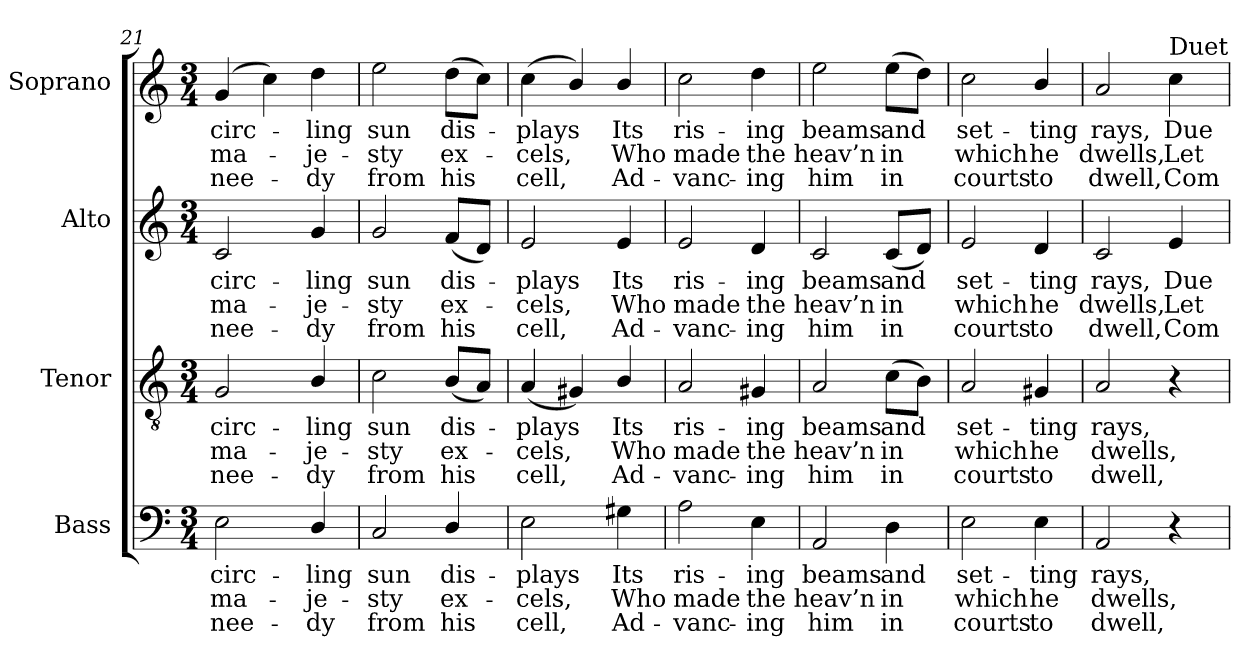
**kern	**text	**text	**text	**kern	**text	**text	**text	**kern	**text	**text	**text	**kern	**text	**text	**text
*part4	*part4	*part4	*part4	*part3	*part3	*part3	*part3	*part2	*part2	*part2	*part2	*part1	*part1	*part1	*part1
*staff4	*staff4	*staff4	*staff4	*staff3	*staff3	*staff3	*staff3	*staff2	*staff2	*staff2	*staff2	*staff1	*staff1	*staff1	*staff1
*I"Bass	*	*	*	*I"Tenor	*	*	*	*I"Alto	*	*	*	*I"Soprano	*	*	*
*I'B.	*	*	*	*I'T.	*	*	*	*I'A.	*	*	*	*I'S.	*	*	*
*clefF4	*	*	*	*clefGv2	*	*	*	*clefG2	*	*	*	*clefG2	*	*	*
*	*	*	*	*ITrd7c12	*	*	*	*	*	*	*	*	*	*	*
*k[]	*	*	*	*k[]	*	*	*	*k[]	*	*	*	*k[]	*	*	*
*C:	*	*	*	*C:	*	*	*	*C:	*	*	*	*C:	*	*	*
*M3/4	*	*	*	*M3/4	*	*	*	*M3/4	*	*	*	*M3/4	*	*	*
=21	=21	=21	=21	=21	=21	=21	=21	=21	=21	=21	=21	=21	=21	=21	=21
!	!LO:LY:b:color=#000000	!LO:LY:b:color=#000000	!LO:LY:b:color=#000000	!	!	!	!	!	!	!	!	!	!	!	!
!	!	!	!	!	!LO:LY:b:color=#000000	!LO:LY:b:color=#000000	!LO:LY:b:color=#000000	!	!	!	!	!	!	!	!
!	!	!	!	!	!	!	!	!	!LO:LY:b:color=#000000	!LO:LY:b:color=#000000	!LO:LY:b:color=#000000	!	!	!	!
!	!	!	!	!	!	!	!	!	!	!	!	!	!LO:LY:b:color=#000000	!LO:LY:b:color=#000000	!LO:LY:b:color=#000000
2Ei\	circ-	ma-	nee-	2GGi/	circ-	ma-	nee-	2ci/	circ-	ma-	nee-	(4gi/	circ-	ma-	nee-
.	.	.	.	.	.	.	.	.	.	.	.	4cci\)	.	.	.
!	!LO:LY:b:color=#000000	!LO:LY:b:color=#000000	!LO:LY:b:color=#000000	!	!	!	!	!	!	!	!	!	!	!	!
!	!	!	!	!	!LO:LY:b:color=#000000	!LO:LY:b:color=#000000	!LO:LY:b:color=#000000	!	!	!	!	!	!	!	!
!	!	!	!	!	!	!	!	!	!LO:LY:b:color=#000000	!LO:LY:b:color=#000000	!LO:LY:b:color=#000000	!	!	!	!
!	!	!	!	!	!	!	!	!	!	!	!	!	!LO:LY:b:color=#000000	!LO:LY:b:color=#000000	!LO:LY:b:color=#000000
4Di/	-ling	-je-	-dy	4BBi/	-ling	-je-	-dy	4gi/	-ling	-je-	-dy	4ddi\	-ling	-je-	-dy
=22	=22	=22	=22	=22	=22	=22	=22	=22	=22	=22	=22	=22	=22	=22	=22
!	!LO:LY:b:color=#000000	!LO:LY:b:color=#000000	!LO:LY:b:color=#000000	!	!	!	!	!	!	!	!	!	!	!	!
!	!	!	!	!	!LO:LY:b:color=#000000	!LO:LY:b:color=#000000	!LO:LY:b:color=#000000	!	!	!	!	!	!	!	!
!	!	!	!	!	!	!	!	!	!LO:LY:b:color=#000000	!LO:LY:b:color=#000000	!LO:LY:b:color=#000000	!	!	!	!
!	!	!	!	!	!	!	!	!	!	!	!	!	!LO:LY:b:color=#000000	!LO:LY:b:color=#000000	!LO:LY:b:color=#000000
2Ci/	sun	-sty	from	2Ci\	sun	-sty	from	2gi/	sun	-sty	from	2eei\	sun	-sty	from
!	!LO:LY:b:color=#000000	!LO:LY:b:color=#000000	!LO:LY:b:color=#000000	!	!	!	!	!	!	!	!	!	!	!	!
!	!	!	!	!	!LO:LY:b:color=#000000	!LO:LY:b:color=#000000	!LO:LY:b:color=#000000	!	!	!	!	!	!	!	!
!	!	!	!	!	!	!	!	!	!LO:LY:b:color=#000000	!LO:LY:b:color=#000000	!LO:LY:b:color=#000000	!	!	!	!
!	!	!	!	!	!	!	!	!	!	!	!	!	!LO:LY:b:color=#000000	!LO:LY:b:color=#000000	!LO:LY:b:color=#000000
4Di/	dis-	ex-	his	(8BBi/L	dis-	ex-	his	(8fi/L	dis-	ex-	his	(8ddi\L	dis-	ex-	his
.	.	.	.	8AAi/J)	.	.	.	8di/J)	.	.	.	8cci\J)	.	.	.
=23	=23	=23	=23	=23	=23	=23	=23	=23	=23	=23	=23	=23	=23	=23	=23
!	!LO:LY:b:color=#000000	!LO:LY:b:color=#000000	!LO:LY:b:color=#000000	!	!	!	!	!	!	!	!	!	!	!	!
!	!	!	!	!	!LO:LY:b:color=#000000	!LO:LY:b:color=#000000	!LO:LY:b:color=#000000	!	!	!	!	!	!	!	!
!	!	!	!	!	!	!	!	!	!LO:LY:b:color=#000000	!LO:LY:b:color=#000000	!LO:LY:b:color=#000000	!	!	!	!
!	!	!	!	!	!	!	!	!	!	!	!	!	!LO:LY:b:color=#000000	!LO:LY:b:color=#000000	!LO:LY:b:color=#000000
2Ei\	-plays	-cels,	cell,	(4AAi/	-plays	-cels,	cell,	2ei/	-plays	-cels,	cell,	(4cci\	-plays	-cels,	cell,
.	.	.	.	4GG#Xi/)	.	.	.	.	.	.	.	4bi/)	.	.	.
!	!LO:LY:b:color=#000000	!LO:LY:b:color=#000000	!LO:LY:b:color=#000000	!	!	!	!	!	!	!	!	!	!	!	!
!	!	!	!	!	!LO:LY:b:color=#000000	!LO:LY:b:color=#000000	!LO:LY:b:color=#000000	!	!	!	!	!	!	!	!
!	!	!	!	!	!	!	!	!	!LO:LY:b:color=#000000	!LO:LY:b:color=#000000	!LO:LY:b:color=#000000	!	!	!	!
!	!	!	!	!	!	!	!	!	!	!	!	!	!LO:LY:b:color=#000000	!LO:LY:b:color=#000000	!LO:LY:b:color=#000000
4G#Xi\	Its	Who	Ad-	4BBi/	Its	Who	Ad-	4ei/	Its	Who	Ad-	4bi/	Its	Who	Ad-
!!LO:PB:g=z
=24	=24	=24	=24	=24	=24	=24	=24	=24	=24	=24	=24	=24	=24	=24	=24
!	!LO:LY:b:color=#000000	!LO:LY:b:color=#000000	!LO:LY:b:color=#000000	!	!	!	!	!	!	!	!	!	!	!	!
!	!	!	!	!	!LO:LY:b:color=#000000	!LO:LY:b:color=#000000	!LO:LY:b:color=#000000	!	!	!	!	!	!	!	!
!	!	!	!	!	!	!	!	!	!LO:LY:b:color=#000000	!LO:LY:b:color=#000000	!LO:LY:b:color=#000000	!	!	!	!
!	!	!	!	!	!	!	!	!	!	!	!	!	!LO:LY:b:color=#000000	!LO:LY:b:color=#000000	!LO:LY:b:color=#000000
2Ai\	ris-	made	-vanc-	2AAi/	ris-	made	-vanc-	2ei/	ris-	made	-vanc-	2cci\	ris-	made	-vanc-
!	!LO:LY:b:color=#000000	!LO:LY:b:color=#000000	!LO:LY:b:color=#000000	!	!	!	!	!	!	!	!	!	!	!	!
!	!	!	!	!	!LO:LY:b:color=#000000	!LO:LY:b:color=#000000	!LO:LY:b:color=#000000	!	!	!	!	!	!	!	!
!	!	!	!	!	!	!	!	!	!LO:LY:b:color=#000000	!LO:LY:b:color=#000000	!LO:LY:b:color=#000000	!	!	!	!
!	!	!	!	!	!	!	!	!	!	!	!	!	!LO:LY:b:color=#000000	!LO:LY:b:color=#000000	!LO:LY:b:color=#000000
4Ei\	-ing	the	-ing	4GG#Xi/	-ing	the	-ing	4di/	-ing	the	-ing	4ddi\	-ing	the	-ing
=25	=25	=25	=25	=25	=25	=25	=25	=25	=25	=25	=25	=25	=25	=25	=25
!	!LO:LY:b:color=#000000	!LO:LY:b:color=#000000	!LO:LY:b:color=#000000	!	!	!	!	!	!	!	!	!	!	!	!
!	!	!	!	!	!LO:LY:b:color=#000000	!LO:LY:b:color=#000000	!LO:LY:b:color=#000000	!	!	!	!	!	!	!	!
!	!	!	!	!	!	!	!	!	!LO:LY:b:color=#000000	!LO:LY:b:color=#000000	!LO:LY:b:color=#000000	!	!	!	!
!	!	!	!	!	!	!	!	!	!	!	!	!	!LO:LY:b:color=#000000	!LO:LY:b:color=#000000	!LO:LY:b:color=#000000
2AAi/	beams	heav’n	him	2AAi/	beams	heav’n	him	2ci/	beams	heav’n	him	2eei\	beams	heav’n	him
!	!LO:LY:b:color=#000000	!LO:LY:b:color=#000000	!LO:LY:b:color=#000000	!	!	!	!	!	!	!	!	!	!	!	!
!	!	!	!	!	!LO:LY:b:color=#000000	!LO:LY:b:color=#000000	!LO:LY:b:color=#000000	!	!	!	!	!	!	!	!
!	!	!	!	!	!	!	!	!	!LO:LY:b:color=#000000	!LO:LY:b:color=#000000	!LO:LY:b:color=#000000	!	!	!	!
!	!	!	!	!	!	!	!	!	!	!	!	!	!LO:LY:b:color=#000000	!LO:LY:b:color=#000000	!LO:LY:b:color=#000000
4Di\	and	in	in	(8Ci\L	and	in	in	(8ci/L	and	in	in	(8eei\L	and	in	in
.	.	.	.	8BBi\J)	.	.	.	8di/J)	.	.	.	8ddi\J)	.	.	.
=26	=26	=26	=26	=26	=26	=26	=26	=26	=26	=26	=26	=26	=26	=26	=26
!	!LO:LY:b:color=#000000	!LO:LY:b:color=#000000	!LO:LY:b:color=#000000	!	!	!	!	!	!	!	!	!	!	!	!
!	!	!	!	!	!LO:LY:b:color=#000000	!LO:LY:b:color=#000000	!LO:LY:b:color=#000000	!	!	!	!	!	!	!	!
!	!	!	!	!	!	!	!	!	!LO:LY:b:color=#000000	!LO:LY:b:color=#000000	!LO:LY:b:color=#000000	!	!	!	!
!	!	!	!	!	!	!	!	!	!	!	!	!	!LO:LY:b:color=#000000	!LO:LY:b:color=#000000	!LO:LY:b:color=#000000
2Ei\	set-	which	courts	2AAi/	set-	which	courts	2ei/	set-	which	courts	2cci\	set-	which	courts
!	!LO:LY:b:color=#000000	!LO:LY:b:color=#000000	!LO:LY:b:color=#000000	!	!	!	!	!	!	!	!	!	!	!	!
!	!	!	!	!	!LO:LY:b:color=#000000	!LO:LY:b:color=#000000	!LO:LY:b:color=#000000	!	!	!	!	!	!	!	!
!	!	!	!	!	!	!	!	!	!LO:LY:b:color=#000000	!LO:LY:b:color=#000000	!LO:LY:b:color=#000000	!	!	!	!
!	!	!	!	!	!	!	!	!	!	!	!	!	!LO:LY:b:color=#000000	!LO:LY:b:color=#000000	!LO:LY:b:color=#000000
4Ei\	-ting	he	to	4GG#Xi/	-ting	he	to	4di/	-ting	he	to	4bi/	-ting	he	to
=27	=27	=27	=27	=27	=27	=27	=27	=27	=27	=27	=27	=27	=27	=27	=27
!	!LO:LY:b:color=#000000	!LO:LY:b:color=#000000	!LO:LY:b:color=#000000	!	!	!	!	!	!	!	!	!	!	!	!
!	!	!	!	!	!LO:LY:b:color=#000000	!LO:LY:b:color=#000000	!LO:LY:b:color=#000000	!	!	!	!	!	!	!	!
!	!	!	!	!	!	!	!	!	!LO:LY:b:color=#000000	!LO:LY:b:color=#000000	!LO:LY:b:color=#000000	!	!	!	!
!	!	!	!	!	!	!	!	!	!	!	!	!	!LO:LY:b:color=#000000	!LO:LY:b:color=#000000	!LO:LY:b:color=#000000
2AAi/	rays,	dwells,	dwell,	2AAi/	rays,	dwells,	dwell,	2ci/	rays,	dwells,	dwell,	2ai/	rays,	dwells,	dwell,
!	!	!	!	!	!	!	!	!	!LO:LY:b:color=#000000	!LO:LY:b:color=#000000	!LO:LY:b:color=#000000	!	!	!	!
!	!	!	!	!	!	!	!	!	!	!	!	!LO:TX:a:t=Duet	!	!	!
!	!	!	!	!	!	!	!	!	!	!	!	!	!LO:LY:b:color=#000000	!LO:LY:b:color=#000000	!LO:LY:b:color=#000000
4r	.	.	.	4r	.	.	.	4ei/	Due	Let	Com-	4cci\	Due	Let	Com-
=	=	=	=	=	=	=	=	=	=	=	=	=	=	=	=
*-	*-	*-	*-	*-	*-	*-	*-	*-	*-	*-	*-	*-	*-	*-	*-
